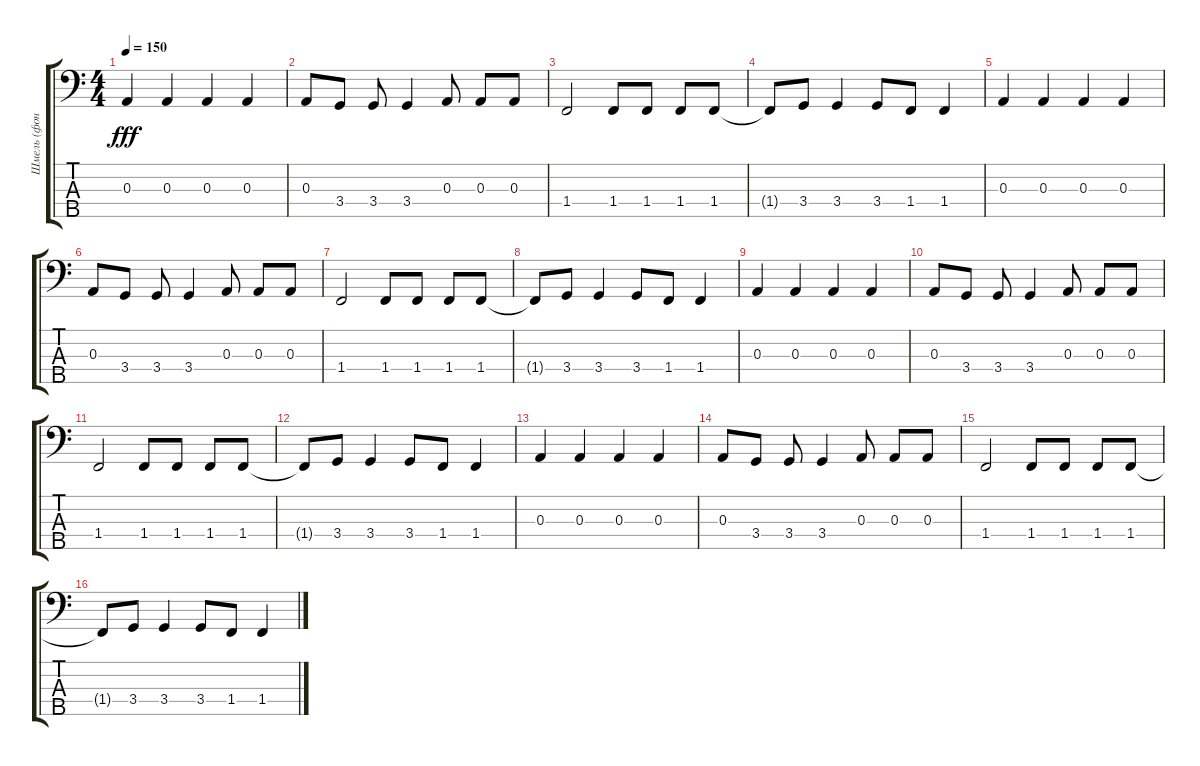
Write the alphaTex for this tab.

\track ("Шмель (фон и перегруз)" "Шмель (фон") {instrument slapbass1}
\staff {score tabs}
\tuning (G2 D2 A1 E1 B0) {hide}
\ts (4 4)
\tempo 150
\clef f4
\ks c
0.3.4{dy fff} 0.3.4 0.3.4 0.3.4 |
0.3.8 3.4.8 3.4.8 3.4.4 0.3.8 0.3.8 0.3.8 |
1.4.2 1.4.8 1.4.8 1.4.8 1.4.8 |
1.4{t}.8 3.4.8 3.4.4 3.4.8 1.4.8 1.4.4 |
0.3.4 0.3.4 0.3.4 0.3.4 |
0.3.8 3.4.8 3.4.8 3.4.4 0.3.8 0.3.8 0.3.8 |
1.4.2 1.4.8 1.4.8 1.4.8 1.4.8 |
1.4{t}.8 3.4.8 3.4.4 3.4.8 1.4.8 1.4.4 |
0.3.4 0.3.4 0.3.4 0.3.4 |
0.3.8 3.4.8 3.4.8 3.4.4 0.3.8 0.3.8 0.3.8 |
1.4.2 1.4.8 1.4.8 1.4.8 1.4.8 |
1.4{t}.8 3.4.8 3.4.4 3.4.8 1.4.8 1.4.4 |
0.3.4 0.3.4 0.3.4 0.3.4 |
0.3.8 3.4.8 3.4.8 3.4.4 0.3.8 0.3.8 0.3.8 |
1.4.2 1.4.8 1.4.8 1.4.8 1.4.8 |
1.4{t}.8 3.4.8 3.4.4 3.4.8 1.4.8 1.4.4
